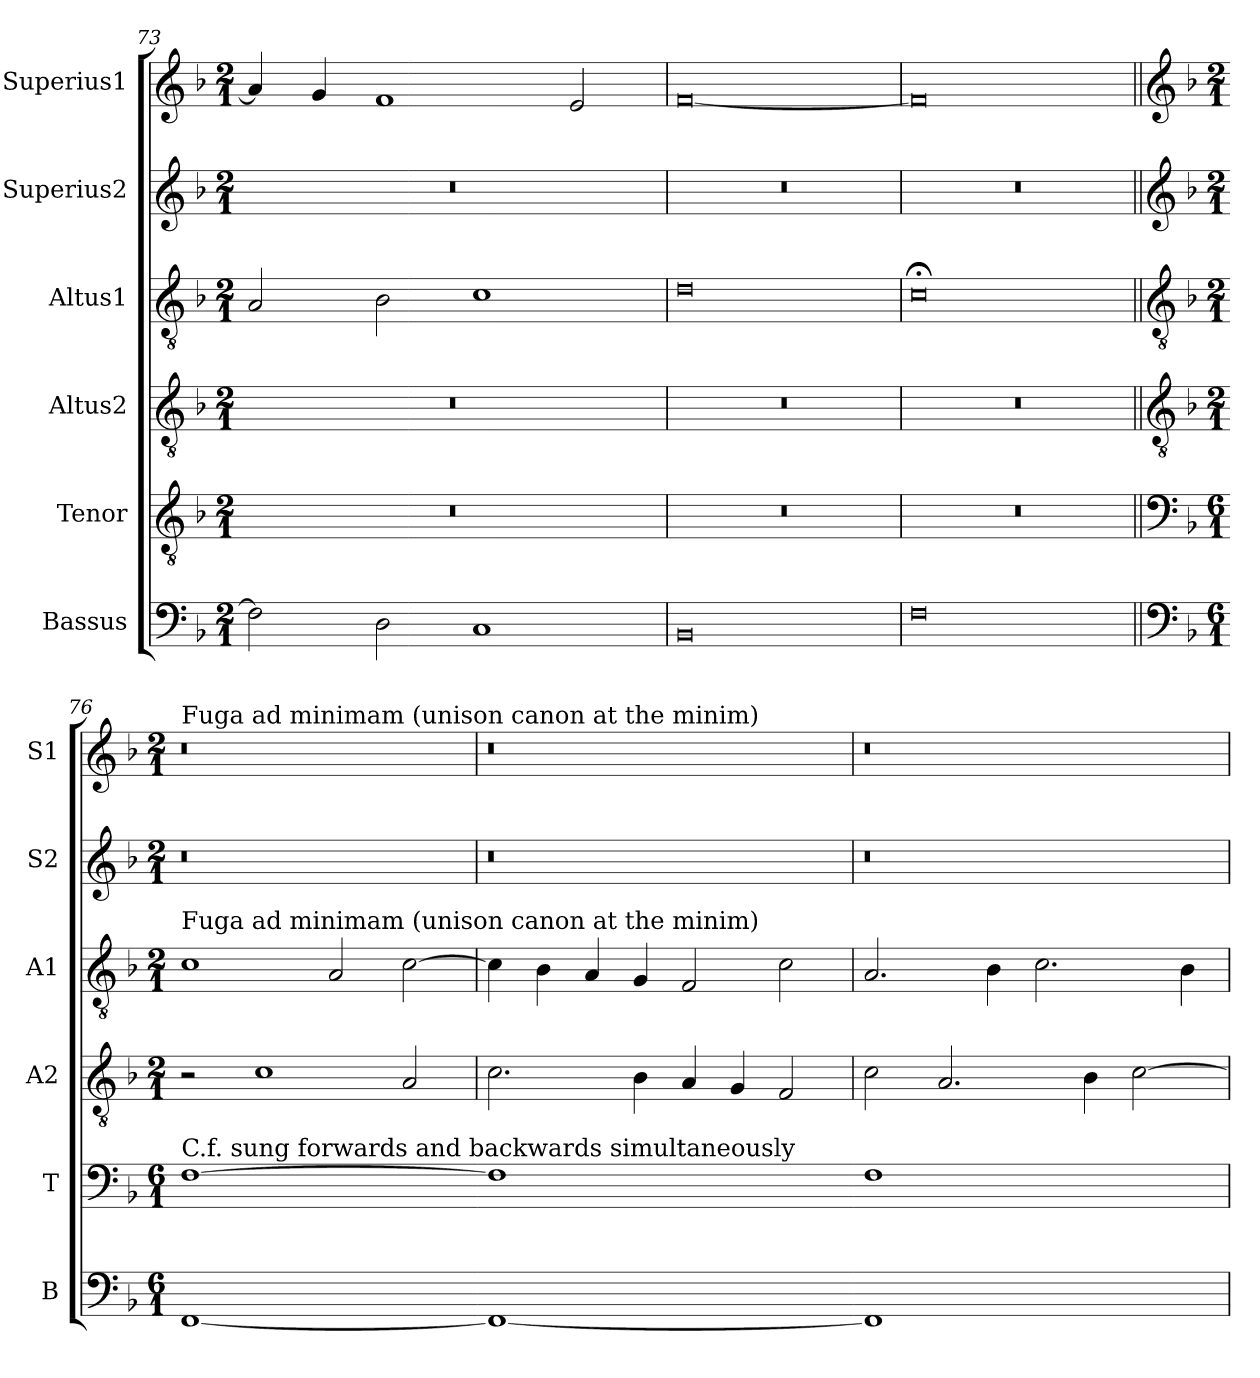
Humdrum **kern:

**kern	**kern	**kern	**kern	**kern	**kern
*part6	*part5	*part4	*part3	*part2	*part1
*staff6	*staff5	*staff4	*staff3	*staff2	*staff1
*I"Bassus	*I"Tenor	*I"Altus2	*I"Altus1	*I"Superius2	*I"Superius1
*I'B	*I'T	*I'A2	*I'A1	*I'S2	*I'S1
*clefF4	*clefGv2	*clefGv2	*clefGv2	*clefG2	*clefG2
*k[b-]	*k[b-]	*k[b-]	*k[b-]	*k[b-]	*k[b-]
*M2/1	*M2/1	*M2/1	*M2/1	*M2/1	*M2/1
=73	=73	=73	=73	=73	=73
2F\]	0r	0r	2A/	0r	4a/]
.	.	.	.	.	4g/
2D\	.	.	2B-\	.	1f
1C	.	.	1c	.	.
.	.	.	.	.	2e/
=74	=74	=74	=74	=74	=74
0BB-	0r	0r	0d	0r	[0f
=75	=75	=75	=75	=75	=75
0F	0r	0r	0c;<	0r	0f]
!!LO:LB:g=z
=76||	=76||	=76||	=76||	=76||	=76||
*clefF4	*clefF4	*clefGv2	*clefGv2	*clefG2	*clefG2
*k[b-]	*k[b-]	*k[b-]	*k[b-]	*k[b-]	*k[b-]
*M6/1	*M6/1	*M2/1	*M2/1	*M2/1	*M2/1
!	!	!	!	!	!LO:TX:a:t=Fuga ad minimam (unison canon at the minim)
!	!	!	!LO:TX:a:t=Fuga ad minimam (unison canon at the minim)	!	!
!	!LO:TX:a:t=C.f. sung forwards and backwards simultaneously	!	!	!	!
!LO:N:vis=1	!LO:N:vis=1	!	!	!	!
[0FF	[0F	2r	1c	0r	0r
.	.	1c	.	.	.
.	.	.	2A/	.	.
.	.	2A/	[2c\	.	.
=77-	=77-	=77	=77	=77	=77
!LO:N:vis=1	!LO:N:vis=1	!	!	!	!
0FF_	0F]	2.c\	4c\]	0r	0r
.	.	.	4B-\	.	.
.	.	.	4A/	.	.
.	.	4B-\	4G/	.	.
.	.	4A/	2F/	.	.
.	.	4G/	.	.	.
.	.	2F/	2c\	.	.
=78-	=78-	=78	=78	=78	=78
!LO:N:vis=1	!LO:N:vis=1	!	!	!	!
0FF]	0F	2c\	2.A/	0r	0r
.	.	2.A/	.	.	.
.	.	.	4B-\	.	.
.	.	.	2.c\	.	.
.	.	4B-\	.	.	.
.	.	[2c\	.	.	.
.	.	.	4B-\	.	.
=	=	=	=	=	=
*-	*-	*-	*-	*-	*-
